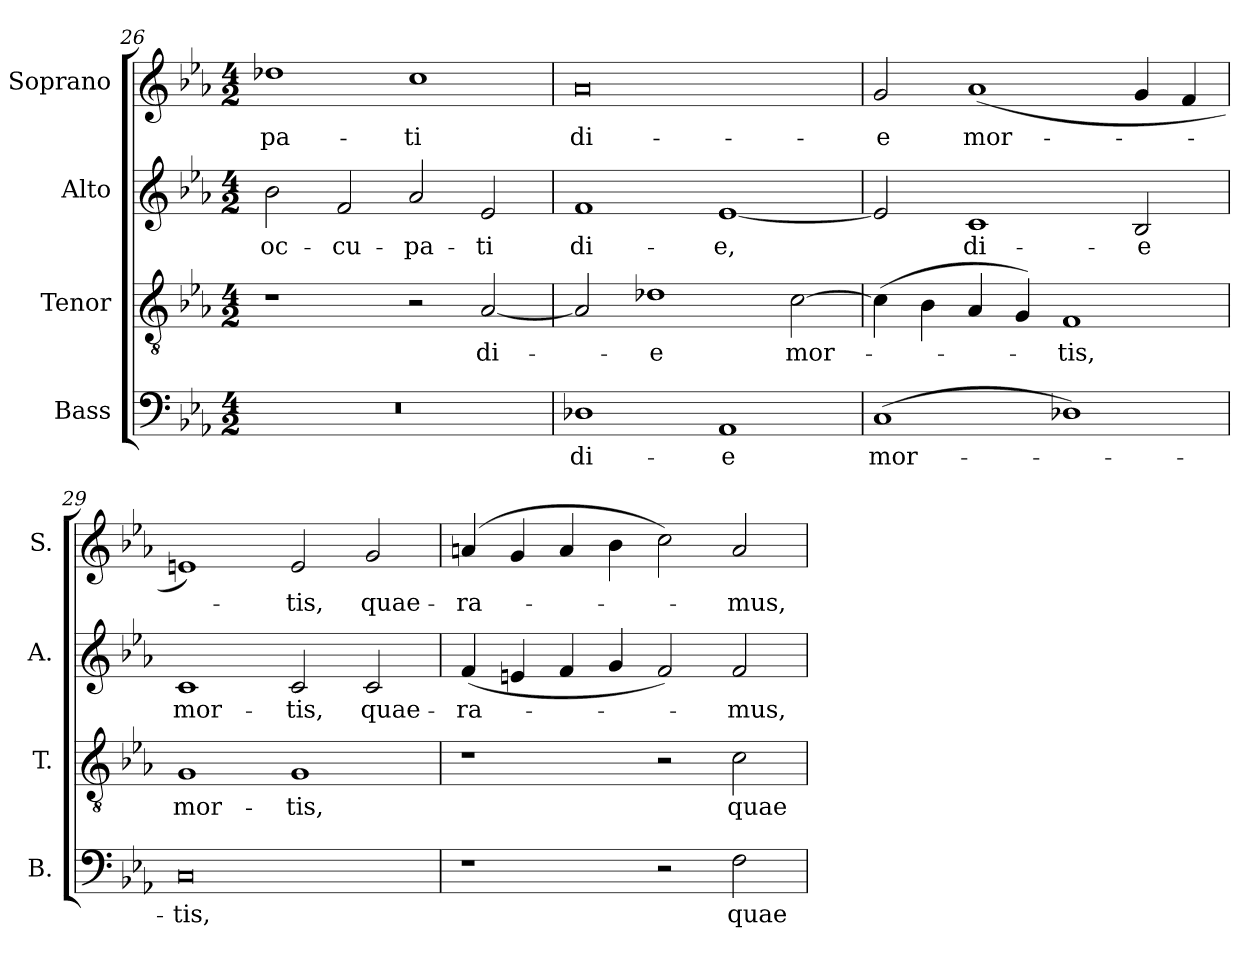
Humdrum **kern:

**kern	**text	**kern	**text	**kern	**text	**kern	**text
*part4	*part4	*part3	*part3	*part2	*part2	*part1	*part1
*staff4	*staff4	*staff3	*staff3	*staff2	*staff2	*staff1	*staff1
*I"Bass	*	*I"Tenor	*	*I"Alto	*	*I"Soprano	*
*I'B.	*	*I'T.	*	*I'A.	*	*I'S.	*
*clefF4	*	*clefGv2	*	*clefG2	*	*clefG2	*
*	*	*ITrd7c12	*	*	*	*	*
*k[b-e-a-]	*	*k[b-e-a-]	*	*k[b-e-a-]	*	*k[b-e-a-]	*
*E-:	*	*E-:	*	*E-:	*	*E-:	*
*M4/2	*	*M4/2	*	*M4/2	*	*M4/2	*
=26	=26	=26	=26	=26	=26	=26	=26
!LO:N:vis=1	!	!	!	!	!	!	!
!	!	!	!	!	!LO:LY:b:color=#000000	!	!
!	!	!	!	!	!	!	!LO:LY:b:color=#000000
0r	.	1r	.	2b-i\	-oc-	1dd-Xi	-pa-
!	!	!	!	!	!LO:LY:b:color=#000000	!	!
.	.	.	.	2fi/	-cu-	.	.
!	!	!	!	!	!LO:LY:b:color=#000000	!	!
!	!	!	!	!	!	!	!LO:LY:b:color=#000000
.	.	2r	.	2a-i/	-pa-	1cci	-ti
!	!	!	!LO:LY:b:color=#000000	!	!	!	!
!	!	!	!	!	!LO:LY:b:color=#000000	!	!
.	.	[2AA-i/	di-	2e-i/	-ti	.	.
=27	=27	=27	=27	=27	=27	=27	=27
!	!LO:LY:b:color=#000000	!	!	!	!	!	!
!	!	!	!	!	!LO:LY:b:color=#000000	!	!
!	!	!	!	!	!	!	!LO:LY:b:color=#000000
1D-Xi	di-	2AA-i/]	.	1fi	di-	0a-i	di-
!	!	!	!LO:LY:b:color=#000000	!	!	!	!
.	.	1D-Xi	-e	.	.	.	.
!	!LO:LY:b:color=#000000	!	!	!	!	!	!
!	!	!	!	!	!LO:LY:b:color=#000000	!	!
1AA-i	-e	.	.	[1e-i	-e,	.	.
!	!	!	!LO:LY:b:color=#000000	!	!	!	!
.	.	[2Ci\	mor-	.	.	.	.
=28	=28	=28	=28	=28	=28	=28	=28
!	!LO:LY:b:color=#000000	!	!	!	!	!	!
!	!	!	!	!	!	!	!LO:LY:b:color=#000000
(1Ci	mor-	(4Ci\]	.	2e-i/]	.	2gi/	-e
.	.	4BB-i\	.	.	.	.	.
!	!	!	!	!	!LO:LY:b:color=#000000	!	!
!	!	!	!	!	!	!	!LO:LY:b:color=#000000
.	.	4AA-i/	.	1ci	di-	(1a-i	mor-
.	.	4GGi/)	.	.	.	.	.
!	!	!	!LO:LY:b:color=#000000	!	!	!	!
1D-Xi)	.	1FFi	-tis,	.	.	.	.
!	!	!	!	!	!LO:LY:b:color=#000000	!	!
.	.	.	.	2B-i/	-e	4gi/	.
.	.	.	.	.	.	4fi/	.
=29	=29	=29	=29	=29	=29	=29	=29
!	!LO:LY:b:color=#000000	!	!	!	!	!	!
!	!	!	!LO:LY:b:color=#000000	!	!	!	!
!	!	!	!	!	!LO:LY:b:color=#000000	!	!
0Ci	-tis,	1GGi	mor-	1ci	mor-	1eni)	.
!	!	!	!LO:LY:b:color=#000000	!	!	!	!
!	!	!	!	!	!LO:LY:b:color=#000000	!	!
!	!	!	!	!	!	!	!LO:LY:b:color=#000000
.	.	1GGi	-tis,	2ci/	-tis,	2ei/	-tis,
!	!	!	!	!	!LO:LY:b:color=#000000	!	!
!	!	!	!	!	!	!	!LO:LY:b:color=#000000
.	.	.	.	2ci/	quae-	2gi/	quae-
=30	=30	=30	=30	=30	=30	=30	=30
!	!	!	!	!	!LO:LY:b:color=#000000	!	!
!	!	!	!	!	!	!	!LO:LY:b:color=#000000
1r	.	1r	.	(4fi/	-ra-	(4ani/	-ra-
.	.	.	.	4eni/	.	4gi/	.
.	.	.	.	4fi/	.	4ai/	.
.	.	.	.	4gi/	.	4b-i\	.
2r	.	2r	.	2fi/)	.	2cci\)	.
!	!LO:LY:b:color=#000000	!	!	!	!	!	!
!	!	!	!LO:LY:b:color=#000000	!	!	!	!
!	!	!	!	!	!LO:LY:b:color=#000000	!	!
!	!	!	!	!	!	!	!LO:LY:b:color=#000000
2Fi\	quae-	2Ci\	quae-	2fi/	-mus,	2ai/	-mus,
=	=	=	=	=	=	=	=
*-	*-	*-	*-	*-	*-	*-	*-
